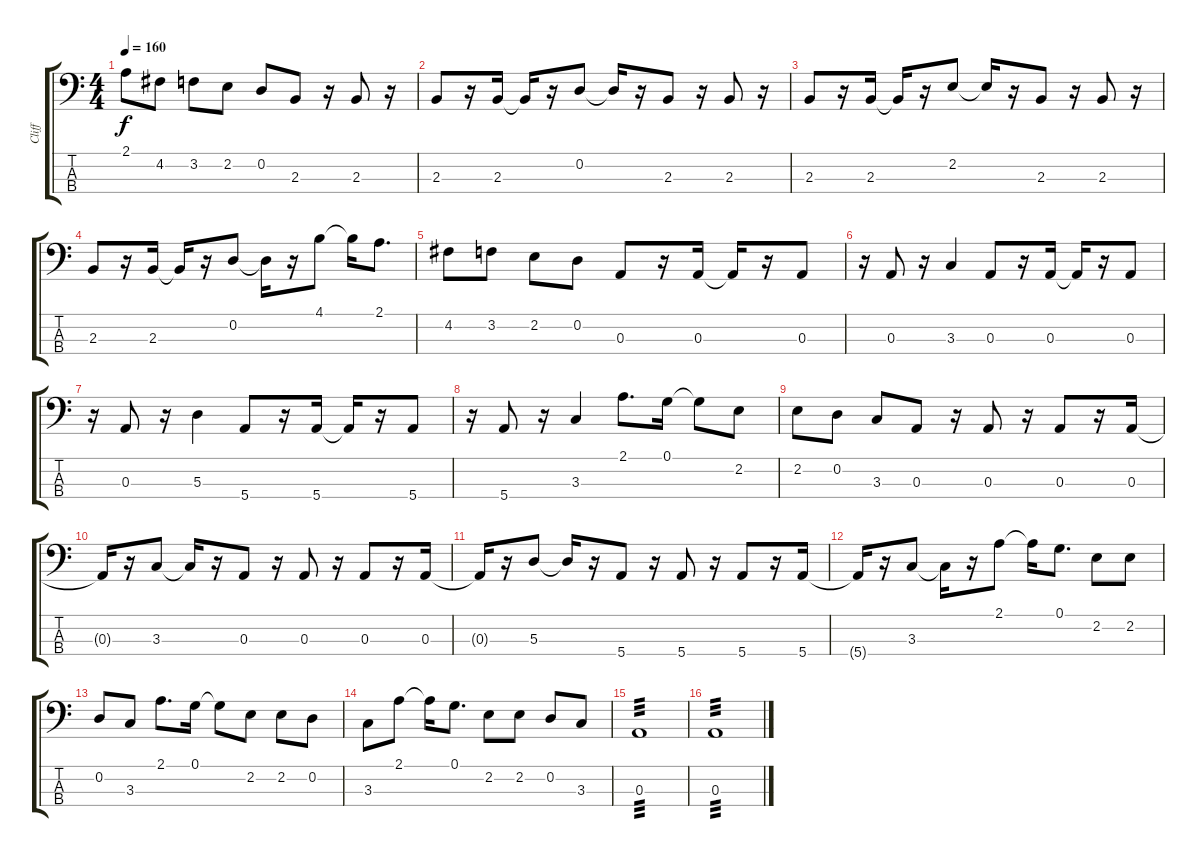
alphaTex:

\track ("Cliff" "Cliff") {instrument electricbassfinger}
\staff {score tabs}
\tuning (G2 D2 A1 E1) {hide}
\ts (4 4)
\tempo 160
\clef f4
\ks c
2.1{t}.8{dy f} 4.2.8 3.2.8 2.2.8 0.2.8 2.3.8 r.16 2.3.8 r.16 |
2.3.8 r.16 2.3.16 2.3{t}.16 r.16 0.2.8 0.2{t}.16 r.16 2.3.8 r.16 2.3.8 r.16 |
2.3.8 r.16 2.3.16 2.3{t}.16 r.16 2.2.8 2.2{t}.16 r.16 2.3.8 r.16 2.3.8 r.16 |
2.3.8 r.16 2.3.16 2.3{t}.16 r.16 0.2.8 0.2{t}.16 r.16 4.1.8 4.1{t}.16 2.1.8{d} |
4.2.8 3.2.8 2.2.8 0.2.8 0.3.8 r.16 0.3.16 0.3{t}.16 r.16 0.3.8 |
r.16 0.3.8 r.16 3.3.4 0.3.8 r.16 0.3.16 0.3{t}.16 r.16 0.3.8 |
r.16 0.3.8 r.16 5.3.4 5.4.8 r.16 5.4.16 5.4{t}.16 r.16 5.4.8 |
r.16 5.4.8 r.16 3.3.4 2.1.8{d} 0.1.16 0.1{t}.8 2.2.8 |
2.2.8 0.2.8 3.3.8 0.3.8 r.16 0.3.8 r.16 0.3.8 r.16 0.3.16 |
0.3{t}.16 r.16 3.3.8 3.3{t}.16 r.16 0.3.8 r.16 0.3.8 r.16 0.3.8 r.16 0.3.16 |
0.3{t}.16 r.16 5.3.8 5.3{t}.16 r.16 5.4.8 r.16 5.4.8 r.16 5.4.8 r.16 5.4.16 |
5.4{t}.16 r.16 3.3.8 3.3{t}.16 r.16 2.1.8 2.1{t}.16 0.1.8{d} 2.2.8 2.2.8 |
0.2.8 3.3.8 2.1.8{d} 0.1.16 0.1{t}.8 2.2.8 2.2.8 0.2.8 |
3.3.8 2.1.8 2.1{t}.16 0.1.8{d} 2.2.8 2.2.8 0.2.8 3.3.8 |
0.3.1{tp 3} |
0.3.1{tp 3}
